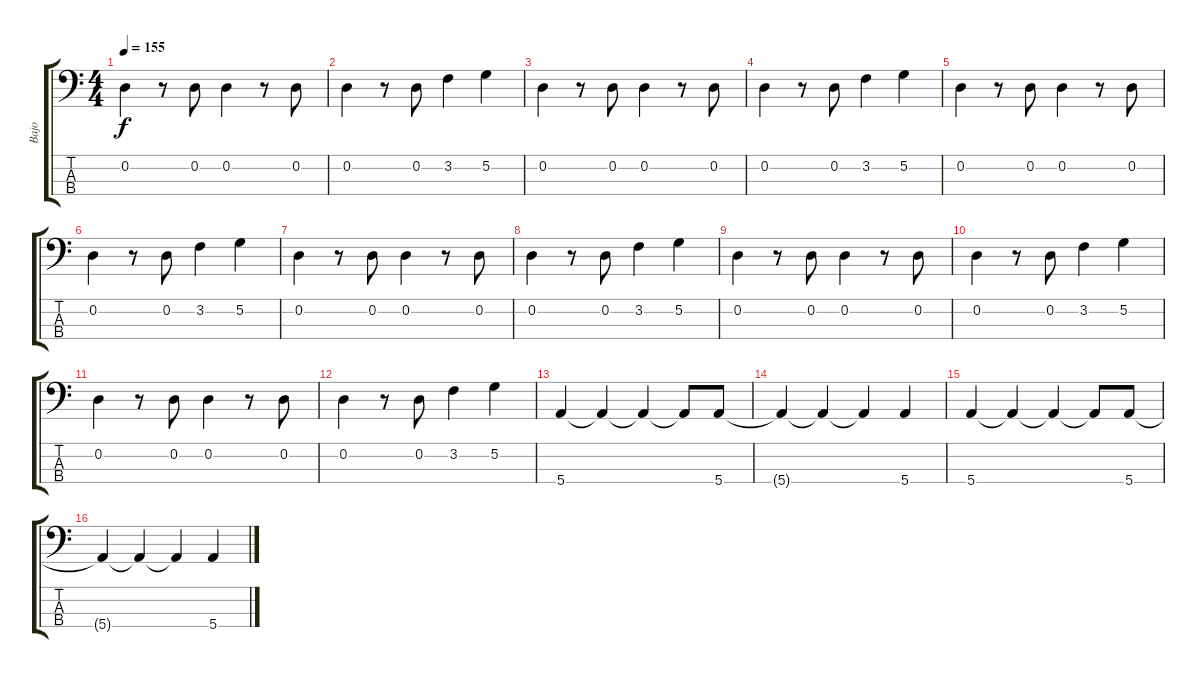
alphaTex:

\track ("Bajo" "Bajo") {instrument electricbasspick}
\staff {score tabs}
\tuning (G2 D2 A1 E1) {hide}
\ts (4 4)
\tempo 155
\clef f4
\ks c
0.2.4{dy f} r.8 0.2.8 0.2.4 r.8 0.2.8 |
0.2.4 r.8 0.2.8 3.2.4 5.2.4 |
0.2.4 r.8 0.2.8 0.2.4 r.8 0.2.8 |
0.2.4 r.8 0.2.8 3.2.4 5.2.4 |
0.2.4 r.8 0.2.8 0.2.4 r.8 0.2.8 |
0.2.4 r.8 0.2.8 3.2.4 5.2.4 |
0.2.4 r.8 0.2.8 0.2.4 r.8 0.2.8 |
0.2.4 r.8 0.2.8 3.2.4 5.2.4 |
0.2.4 r.8 0.2.8 0.2.4 r.8 0.2.8 |
0.2.4 r.8 0.2.8 3.2.4 5.2.4 |
0.2.4 r.8 0.2.8 0.2.4 r.8 0.2.8 |
0.2.4 r.8 0.2.8 3.2.4 5.2.4 |
5.4.4 5.4{t}.4 5.4{t}.4 5.4{t}.8 5.4.8 |
5.4{t}.4 5.4{t}.4 5.4{t}.4 5.4.4 |
5.4.4 5.4{t}.4 5.4{t}.4 5.4{t}.8 5.4.8 |
5.4{t}.4 5.4{t}.4 5.4{t}.4 5.4.4
